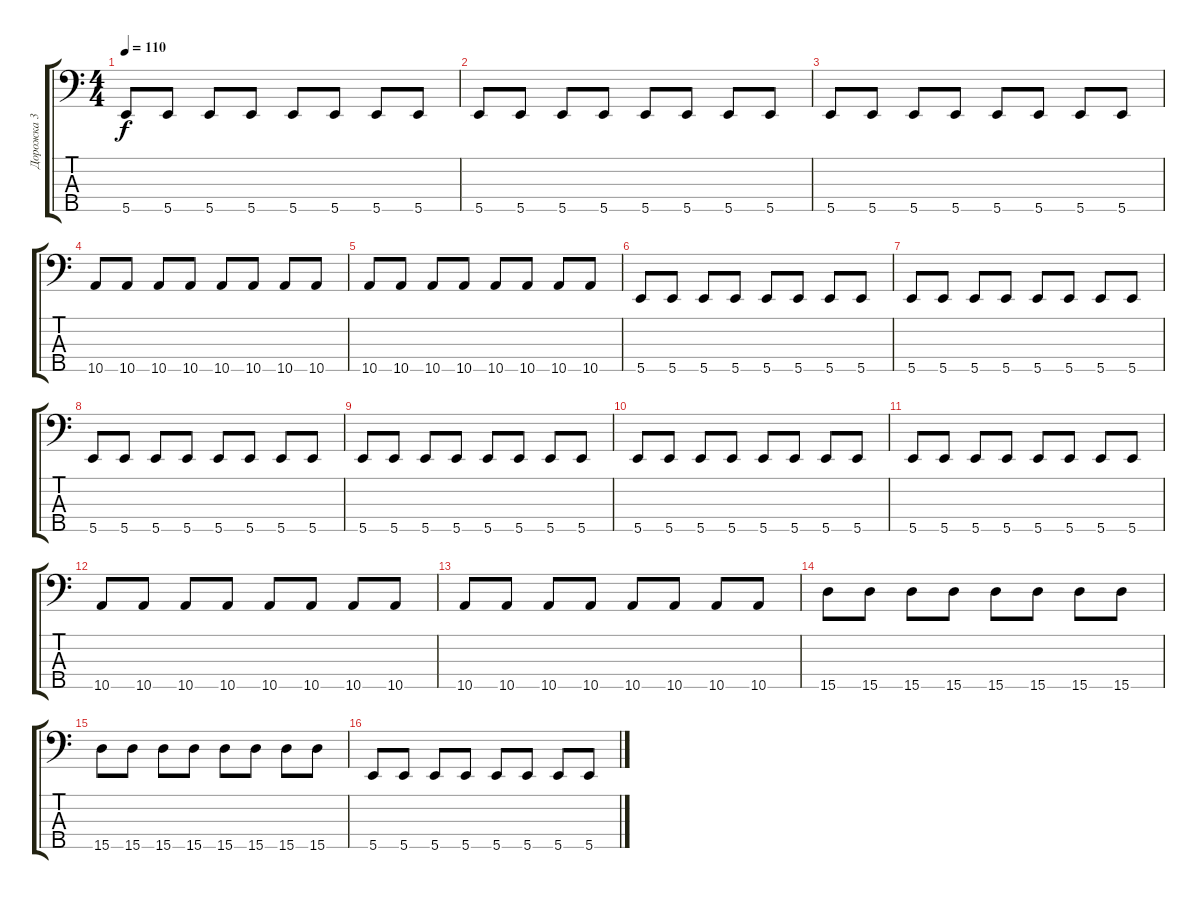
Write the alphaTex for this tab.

\track ("Дорожка 3" "Дорожка 3") {instrument electricbasspick}
\staff {score tabs}
\tuning (G2 D2 A1 E1 B0) {hide}
\ts (4 4)
\tempo 110
\clef f4
\ks c
5.5.8{dy f} 5.5.8 5.5.8 5.5.8 5.5.8 5.5.8 5.5.8 5.5.8 |
5.5.8 5.5.8 5.5.8 5.5.8 5.5.8 5.5.8 5.5.8 5.5.8 |
5.5.8 5.5.8 5.5.8 5.5.8 5.5.8 5.5.8 5.5.8 5.5.8 |
10.5.8 10.5.8 10.5.8 10.5.8 10.5.8 10.5.8 10.5.8 10.5.8 |
10.5.8 10.5.8 10.5.8 10.5.8 10.5.8 10.5.8 10.5.8 10.5.8 |
5.5.8 5.5.8 5.5.8 5.5.8 5.5.8 5.5.8 5.5.8 5.5.8 |
5.5.8 5.5.8 5.5.8 5.5.8 5.5.8 5.5.8 5.5.8 5.5.8 |
5.5.8 5.5.8 5.5.8 5.5.8 5.5.8 5.5.8 5.5.8 5.5.8 |
5.5.8 5.5.8 5.5.8 5.5.8 5.5.8 5.5.8 5.5.8 5.5.8 |
5.5.8 5.5.8 5.5.8 5.5.8 5.5.8 5.5.8 5.5.8 5.5.8 |
5.5.8 5.5.8 5.5.8 5.5.8 5.5.8 5.5.8 5.5.8 5.5.8 |
10.5.8 10.5.8 10.5.8 10.5.8 10.5.8 10.5.8 10.5.8 10.5.8 |
10.5.8 10.5.8 10.5.8 10.5.8 10.5.8 10.5.8 10.5.8 10.5.8 |
15.5.8 15.5.8 15.5.8 15.5.8 15.5.8 15.5.8 15.5.8 15.5.8 |
15.5.8 15.5.8 15.5.8 15.5.8 15.5.8 15.5.8 15.5.8 15.5.8 |
5.5.8 5.5.8 5.5.8 5.5.8 5.5.8 5.5.8 5.5.8 5.5.8
